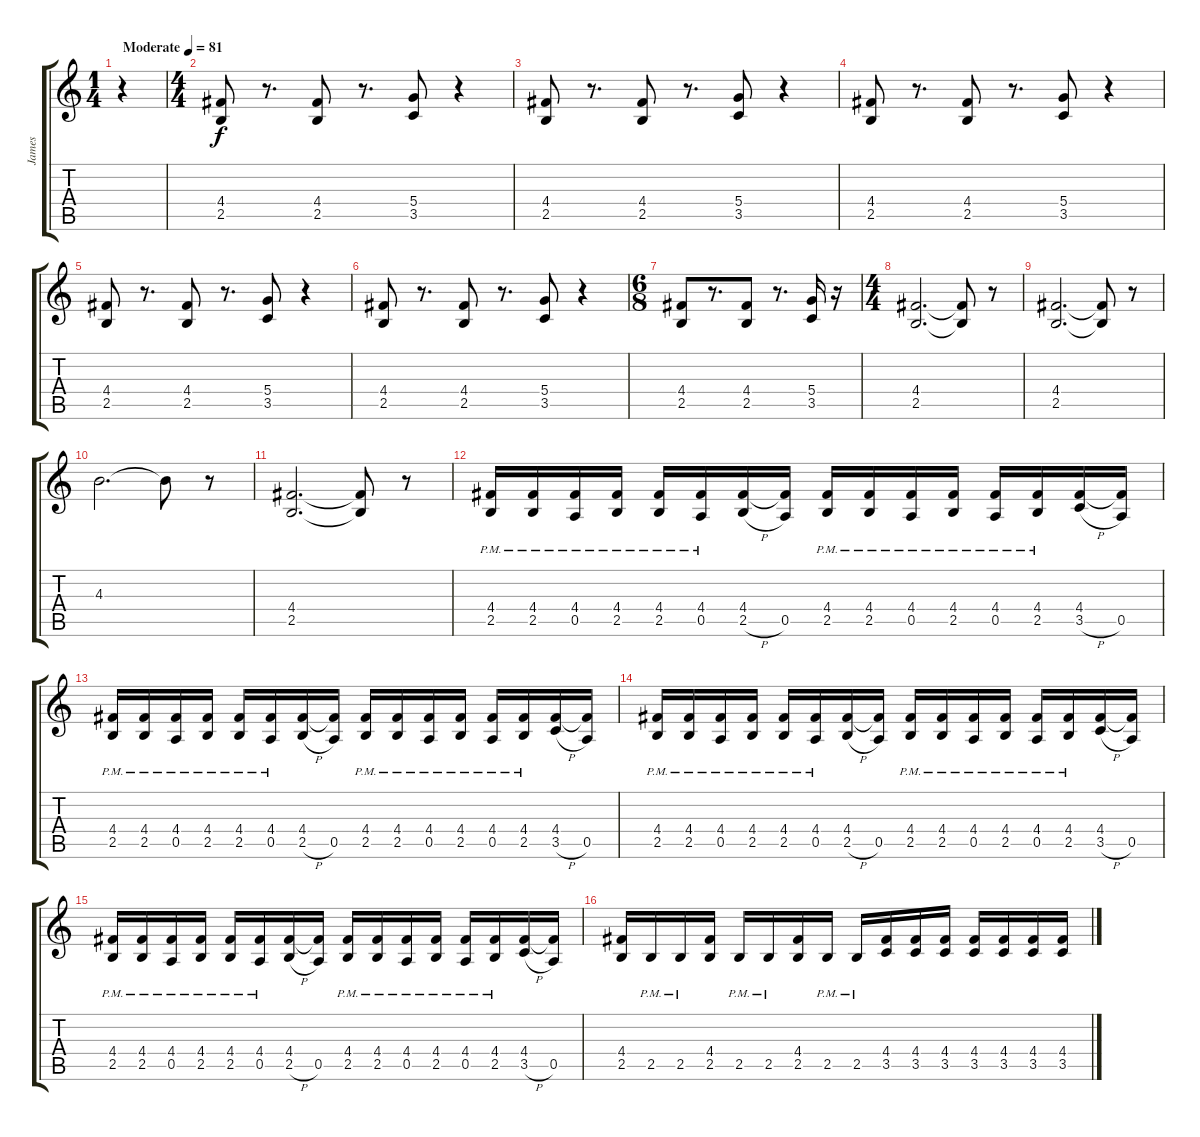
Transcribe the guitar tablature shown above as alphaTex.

\track ("James" "James") {instrument distortionguitar}
\staff {score tabs}
\tuning (E4 B3 G3 D3 A2 E2) {hide}
\ts (1 4)
\tempo (81 "Moderate")
\clef g2
\ks c
r.4{dy f volume 0 instrument distortionguitar} |
\ts (4 4)
(4.4 2.5).8{volume 6} r.8{d} (4.4 2.5).8 r.8{d} (5.4 3.5).8 r.4 |
(4.4 2.5).8 r.8{d} (4.4 2.5).8 r.8{d} (5.4 3.5).8 r.4 |
(4.4 2.5).8 r.8{d} (4.4 2.5).8{txt ""} r.8{d} (5.4 3.5).8 r.4 |
(4.4 2.5).8 r.8{d} (4.4 2.5).8 r.8{d} (5.4 3.5).8 r.4 |
(4.4 2.5).8 r.8{d} (4.4 2.5).8 r.8{d} (5.4 3.5).8 r.4 |
\ts (6 8)
(4.4 2.5).8 r.8{d} (4.4 2.5).8 r.8{d} (5.4 3.5).16 r.16 |
\ts (4 4)
(4.4 2.5).2{d} (4.4{t} 2.5{t}).8 r.8 |
(4.4 2.5).2{d} (4.4{t} 2.5{t}).8 r.8 |
4.3.2{d} 4.3{t}.8 r.8 |
(4.4 2.5).2{d} (4.4{t} 2.5{t}).8 r.8 |
(4.4{pm} 2.5{pm}).16 (4.4{pm} 2.5{pm}).16 (4.4{pm} 0.5{pm}).16 (4.4{pm} 2.5{pm}).16 (4.4{pm} 2.5{pm}).16 (4.4{pm} 0.5{pm}).16 (4.4 2.5{h}).16 (4.4{t} 0.5).16 (4.4{pm} 2.5{pm}).16 (4.4{pm} 2.5{pm}).16 (4.4{pm} 0.5{pm}).16 (4.4{pm} 2.5{pm}).16 (4.4{pm} 0.5{pm}).16 (4.4{pm} 2.5{pm}).16 (4.4 3.5{h}).16 (4.4{t} 0.5).16 |
(4.4{pm} 2.5{pm}).16 (4.4{pm} 2.5{pm}).16 (4.4{pm} 0.5{pm}).16 (4.4{pm} 2.5{pm}).16 (4.4{pm} 2.5{pm}).16 (4.4{pm} 0.5{pm}).16 (4.4 2.5{h}).16 (4.4{t} 0.5).16 (4.4{pm} 2.5{pm}).16 (4.4{pm} 2.5{pm}).16 (4.4{pm} 0.5{pm}).16 (4.4{pm} 2.5{pm}).16 (4.4{pm} 0.5{pm}).16 (4.4{pm} 2.5{pm}).16 (4.4 3.5{h}).16 (4.4{t} 0.5).16 |
(4.4{pm} 2.5{pm}).16 (4.4{pm} 2.5{pm}).16 (4.4{pm} 0.5{pm}).16 (4.4{pm} 2.5{pm}).16 (4.4{pm} 2.5{pm}).16 (4.4{pm} 0.5{pm}).16 (4.4 2.5{h}).16 (4.4{t} 0.5).16 (4.4{pm} 2.5{pm}).16 (4.4{pm} 2.5{pm}).16 (4.4{pm} 0.5{pm}).16 (4.4{pm} 2.5{pm}).16 (4.4{pm} 0.5{pm}).16 (4.4{pm} 2.5{pm}).16 (4.4 3.5{h}).16 (4.4{t} 0.5).16 |
(4.4{pm} 2.5{pm}).16 (4.4{pm} 2.5{pm}).16 (4.4{pm} 0.5{pm}).16 (4.4{pm} 2.5{pm}).16 (4.4{pm} 2.5{pm}).16 (4.4{pm} 0.5{pm}).16 (4.4 2.5{h}).16 (4.4{t} 0.5).16 (4.4{pm} 2.5{pm}).16 (4.4{pm} 2.5{pm}).16 (4.4{pm} 0.5{pm}).16 (4.4{pm} 2.5{pm}).16 (4.4{pm} 0.5{pm}).16 (4.4{pm} 2.5{pm}).16 (4.4 3.5{h}).16 (4.4{t} 0.5).16 |
(4.4 2.5).16 2.5{pm}.16 2.5{pm}.16 (4.4 2.5).16 2.5{pm}.16 2.5{pm}.16 (4.4 2.5).16 2.5{pm}.16 2.5{pm}.16 (4.4 3.5).16 (4.4 3.5).16 (4.4 3.5).16 (4.4 3.5).16 (4.4 3.5).16 (4.4 3.5).16 (4.4 3.5).16
